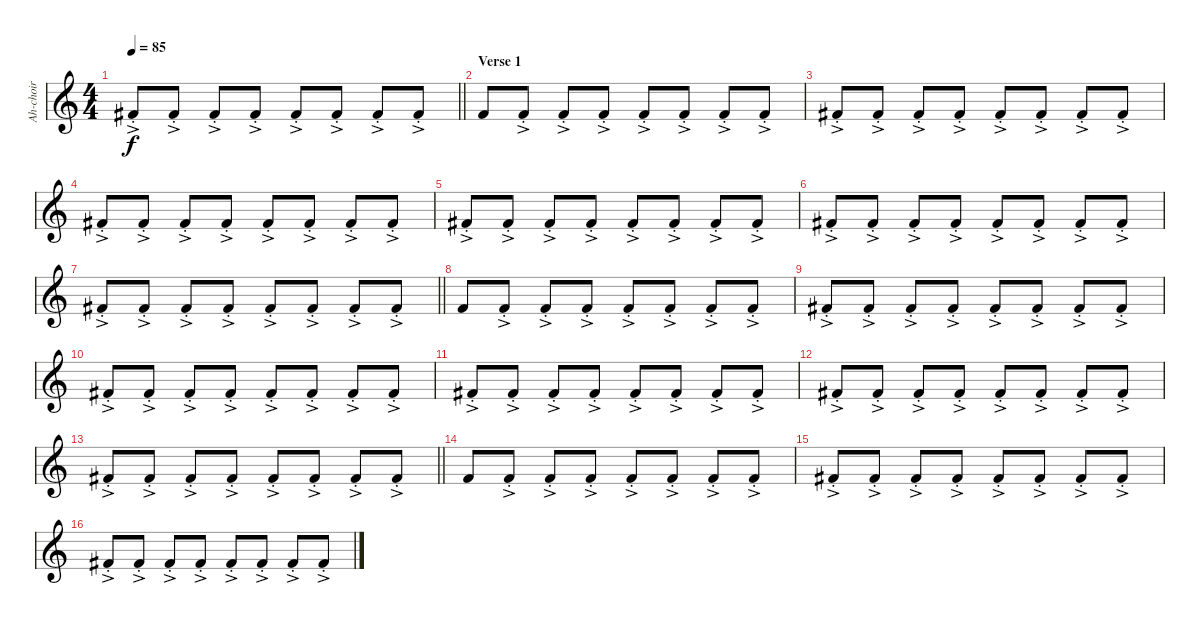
\track ("Ah-choir" "Ah-choir") {instrument choiraahs}
\staff {score}
\tuning (E4 B3 G3 D3 A2 E2 B1) {hide}
\ts (4 4)
\tempo 85
\clef g2
\barLineRight lightlight
\ks c
2.1{ac st}.8{dy f} 2.1{ac st}.8 2.1{ac st}.8 2.1{ac st}.8 2.1{ac st}.8 2.1{ac st}.8 2.1{ac st}.8 2.1{ac st}.8 |
\section ("" "Verse 1")
1.1.8 1.1{ac st}.8 1.1{ac st}.8 1.1{ac st}.8 1.1{ac st}.8 1.1{ac st}.8 1.1{ac st}.8 1.1{ac st}.8 |
2.1{ac st}.8 2.1{ac st}.8 2.1{ac st}.8 2.1{ac st}.8 2.1{ac st}.8 2.1{ac st}.8 2.1{ac st}.8 2.1{ac st}.8 |
2.1{ac st}.8 2.1{ac st}.8 2.1{ac st}.8 2.1{ac st}.8 2.1{ac st}.8 2.1{ac st}.8 2.1{ac st}.8 2.1{ac st}.8 |
2.1{ac st}.8 2.1{ac st}.8 2.1{ac st}.8 2.1{ac st}.8 2.1{ac st}.8 2.1{ac st}.8 2.1{ac st}.8 2.1{ac st}.8 |
2.1{ac st}.8 2.1{ac st}.8 2.1{ac st}.8 2.1{ac st}.8 2.1{ac st}.8 2.1{ac st}.8 2.1{ac st}.8 2.1{ac st}.8 |
\barLineRight lightlight
2.1{ac st}.8 2.1{ac st}.8 2.1{ac st}.8 2.1{ac st}.8 2.1{ac st}.8 2.1{ac st}.8 2.1{ac st}.8 2.1{ac st}.8 |
1.1.8 1.1{ac st}.8 1.1{ac st}.8 1.1{ac st}.8 1.1{ac st}.8 1.1{ac st}.8 1.1{ac st}.8 1.1{ac st}.8 |
2.1{ac st}.8 2.1{ac st}.8 2.1{ac st}.8 2.1{ac st}.8 2.1{ac st}.8 2.1{ac st}.8 2.1{ac st}.8 2.1{ac st}.8 |
2.1{ac st}.8 2.1{ac st}.8 2.1{ac st}.8 2.1{ac st}.8 2.1{ac st}.8 2.1{ac st}.8 2.1{ac st}.8 2.1{ac st}.8 |
2.1{ac st}.8 2.1{ac st}.8 2.1{ac st}.8 2.1{ac st}.8 2.1{ac st}.8 2.1{ac st}.8 2.1{ac st}.8 2.1{ac st}.8 |
2.1{ac st}.8 2.1{ac st}.8 2.1{ac st}.8 2.1{ac st}.8 2.1{ac st}.8 2.1{ac st}.8 2.1{ac st}.8 2.1{ac st}.8 |
\barLineRight lightlight
2.1{ac st}.8 2.1{ac st}.8 2.1{ac st}.8 2.1{ac st}.8 2.1{ac st}.8 2.1{ac st}.8 2.1{ac st}.8 2.1{ac st}.8 |
1.1.8 1.1{ac st}.8 1.1{ac st}.8 1.1{ac st}.8 1.1{ac st}.8 1.1{ac st}.8 1.1{ac st}.8 1.1{ac st}.8 |
2.1{ac st}.8 2.1{ac st}.8 2.1{ac st}.8 2.1{ac st}.8 2.1{ac st}.8 2.1{ac st}.8 2.1{ac st}.8 2.1{ac st}.8 |
2.1{ac st}.8 2.1{ac st}.8 2.1{ac st}.8 2.1{ac st}.8 2.1{ac st}.8 2.1{ac st}.8 2.1{ac st}.8 2.1{ac st}.8
